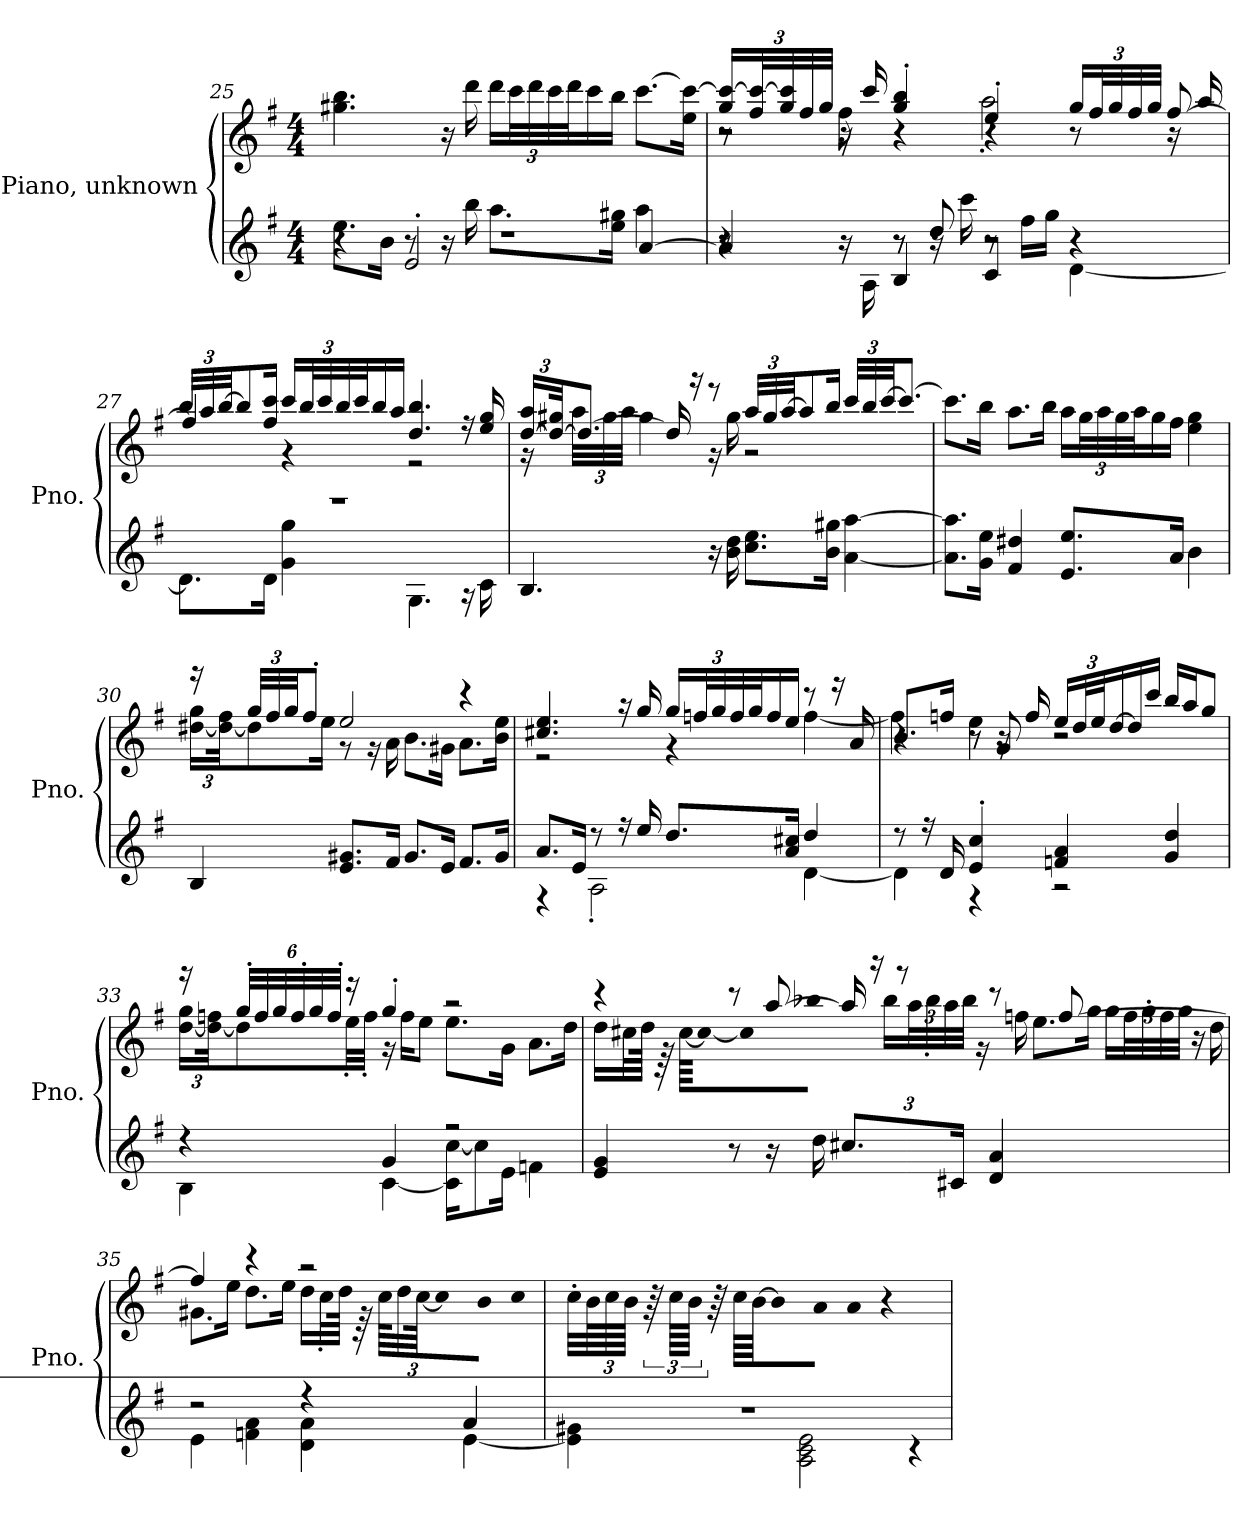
**kern	**kern
*part1	*part1
*staff2	*staff1
*I"Piano, unknown	*
*I'Pno.	*
*clefG2	*clefG2
*k[f#]	*k[f#]
*M4/4	*M4/4
=25	=25
*^	*
*	*^	*
1r	8.ee\L	4r	4.gg#X\ 4.bb\
.	16b\Jk	.	.
.	8r	2e'/	.
.	16r	.	16r
.	16bb\	.	16ddd\
*	*	*	*Xbrackettup
.	8.aa\L	.	24ddd\LL
.	.	.	48ccc\L
.	.	.	48ddd\
.	.	.	48ccc\
.	.	.	48ddd\J
.	.	.	16ccc\
.	16ee\ 16gg#X\Jk	.	16bb\JJ
.	4aa\	[4a/	[8.ccc\L
.	.	.	16ee\ 16ccc\_Jk
!!LO:PB:g=z
=26	=26	=26	=26
*	*	*	*^
*	*	*	*	*^
4r	8r	4a/]	24gg/ 24ccc/_LL	8r	2r
.	.	.	48ff#/ 48ccc/_L	.	.
.	.	.	48gg/ 48ccc/]	.	.
.	.	.	48ff#/	.	.
.	.	.	48gg/JJJ	.	.
.	16r	.	16r	8ff#\	.
.	16A\	.	16ccc/	.	.
8r	8r	4B/	4gg/' 4bb/'	4r	.
8dd/	16r	.	.	.	.
.	16ccc\	.	.	.	.
2r	8r	4c/	4ee'/	2aa'\	4r
.	16ff#\LL	.	.	.	.
.	16gg\JJ	.	.	.	.
.	[4d\	4r	24gg/LL	.	8r
.	.	.	48ff#/L	.	.
.	.	.	48gg/	.	.
.	.	.	48ff#/	.	.
.	.	.	48gg/JJJ	.	.
.	.	.	16r	.	[8ff#/
.	.	.	16aa/	.	.
*	*v	*v	*	*	*
*	*	*	*v	*v
=27	=27	=27	=27
1r	8.d\L]	48bb/LLL	4ff#/]
.	.	48aa/	.
.	.	[48bb/JJ	.
.	.	8bb/]	.
.	16d\Jk	16ff#/ 16ccc/Jk	.
.	4g\ 4gg\	24ccc/LL	4r
.	.	48bb/L	.
.	.	48ccc/	.
.	.	48bb/	.
.	.	48ccc/J	.
.	.	16bb/	.
.	.	16aa/JJ	.
.	4.G\	4.dd/ 4.bb/	2r
.	16r	16r	.
.	16c\	16ee/ 16gg/	.
*v	*v	*	*
!!LO:LB:g=z	!!
=28	=28	=28
4.B/	[24dd/ 24aa/LL	16r
.	48dd/_ 48gg#X/JK	.
.	8.dd/J_	48aa\LLL
.	.	48gg#\
.	.	48aa\JJJ
.	.	4gg#\
.	16dd/]	.
.	16r	.
16r	8r	16r
16b\ 16dd\	.	16gg#\
8.cc\ 8.ee\L	48aa/LLL	2r
.	48gg#/	.
.	[48aa/JJ	.
.	8aa/]	.
16b\ 16gg#X\Jk	16bb/Jk	.
[4a\ [4aa\	48ccc/LLL	.
.	48bb/	.
.	[48ccc/JJ	.
.	8.ccc/J_	.
*	*v	*v
=29	=29
8.a\] 8.aa\]L	8.ccc\L]
16g\ 16ee\Jk	16bb\Jk
4f#/ 4dd#X/	8.aa\L
.	16bb\Jk
8.e/ 8.ee/L	24aa\LL
.	48gg\L
.	48aa\
.	48gg\
.	48aa\J
.	16gg\
16a/Jk	16ff#\JJ
4b\	4ee\ 4gg\
!!LO:LB:g=z
=30	=30
*	*^
4B/	16r	[24dd#X\ 24gg\LL
.	.	48dd#\_ 48ff#\JK
.	48gg/LLL	8dd#\]
.	48ff#/	.
.	48gg/JJ	.
.	8ff#'/J	.
.	.	16ee\Jk
8.e/ 8.g#X/L	2ee/	8r
.	.	16r
16f#/Jk	.	16a\
8.g#/L	.	8.b\L
16e/Jk	.	16g#X\Jk
8.f#/L	4r	8.a\L
16g#/Jk	.	16b\ 16ee\Jk
=31	=31	=31
*^	*	*
8.a/L	4r	4.cc#X/ 4.ee/	2r
16e/Jk	.	.	.
8r	2A'\	.	.
16r	.	16r	.
16ee/	.	16gg/	.
8.dd/L	.	24gg/LL	4r
.	.	48ffn/L	.
.	.	48gg/	.
.	.	48ff/	.
.	.	48gg/J	.
.	.	16ff/	.
16a/ 16cc#X/Jk	.	16ee/JJ	.
4dd/	[4d\	8r	[4ff\
.	.	16r	.
.	.	16a/	.
!!LO:LB:g=z
=32	=32	=32	=32
*	*	*	*^
8r	4d\]	8.b/L	4ff\]	4r
16r	.	.	.	.
16d/	.	16ffn/Jk	.	.
4e/' 4cc/'	4r	8r	4ee\	8r
.	.	16r	.	8g/
.	.	16ff/	.	.
4fn/ 4a/	2r	24ee/LL	2r	2r
.	.	48dd/L	.	.
.	.	48ee/J	.	.
.	.	[24dd/	.	.
.	.	16dd/]	.	.
.	.	16ccc/JJ	.	.
4g/ 4dd/	.	16bb/LL	.	.
.	.	16aa/J	.	.
.	.	8gg/J	.	.
*	*	*	*v	*v
=33	=33	=33	=33
4r	4B\	16r	[24dd\ 24gg\LL
.	.	.	48dd\_ 48ffn\JK
.	.	48gg'/LLL	8dd\]
.	.	48ff/	.
.	.	48gg/	.
.	.	48ff'/	.
.	.	48gg/	.
.	.	48ff'/JJJ	.
.	.	16r	32ee'\LL
.	.	.	32ff'\JJJ
4g/	[4c\	4gg'/	16r
.	.	.	16ff\KL
.	.	.	8ee\J
2r	16c\] [16cc\KL	2r	8.ee\L
.	8cc\]	.	.
.	16e\Jk	.	16g\Jk
.	4fn\	.	8.a\L
.	.	.	16dd\Jk
*v	*v	*	*
!!LO:LB:g=z	!!
=34	=34	=34
4e/ 4g/	4r	24dd\LL
.	.	48cc#X\L
*	*	*brackettup
.	.	96dd\JJJk
.	.	96r
.	.	[96cc#\KLLL
.	.	32cc#\J_
.	.	16cc#\]
.	.	16bb-X\JJ
*	*	*Xbrackettup
8r	8r	24bb-\LL
.	.	48aa\L
.	.	48bb-'\
.	.	48aa\
.	.	48bb-\JJJ
16r	[8aa/	16r
16dd\	.	16ffn\
8.cc#X/L	16aa/]	8.ee\L
.	16r	.
.	8r	.
16c#X/Jk	.	16gg\Jk
4d/ 4a/	8r	24gg\LL
.	.	48ff\L
.	.	48gg'\
.	.	48ff\
.	.	48gg\JJJ
.	[8ff/	16r
.	.	16dd\
!!LO:LB:g=z	!!
=35	=35	=35
*^	*	*
2r	4e\	4ff/]	8.g#X\L
.	.	.	16ee\Jk
.	4fn\ 4a\	4r	8.dd\L
.	.	.	16ee\Jk
4r	4d\ 4a\	2r	24dd\LL
.	.	.	48cc'\L
*	*	*	*brackettup
.	.	.	96dd\JJJk
.	.	.	96r
.	.	.	96cc\KLLL
*	*	*	*Xbrackettup
.	.	.	48dd\
.	.	.	[96cc\JK
.	.	.	16cc\]
.	.	.	16b\JJ
4a/	[4e\	.	4cc\
*	*	*v	*v
=36	=36	=36
1r	4e\] 4g#X\	32cc'\LLL
.	.	96b\L
.	.	96cc\
.	.	96b\JJJJ
*	*	*brackettup
.	.	96r
.	.	96cc\LLLL
.	.	96b\JJJJ
.	.	96r
.	.	96cc\LLLL
.	.	[96b\JJ
.	.	16b\]
.	.	16a\JJ
.	2A\ 2c\ 2e\	2a/
.	4r	4r
*v	*v	*
=	=
*-	*-
